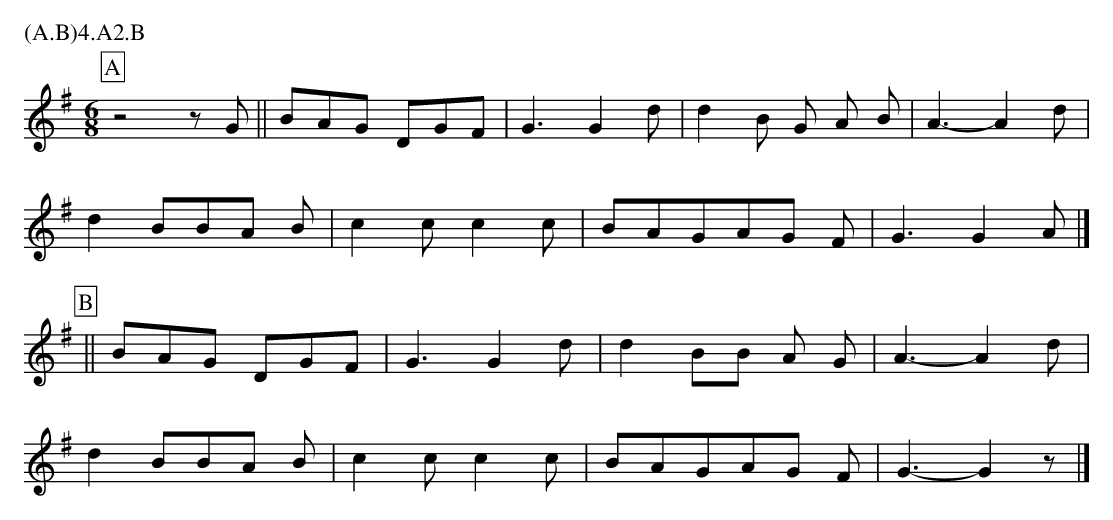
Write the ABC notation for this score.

X:1
T:Vandals of Hamerwich Litchfield Xmas
M:6/8
L:1/8
P: (A.B)4.A2.B
K:G
P:A
z4 z G||BAG DGF| G3 G2 d|d2 B G A B| A3- A2 d|
d2 BB-A B| c2 c c2 c| BAGA-G F| G3 G2 A|]
P:B
||BAG DGF| G3 G2d|d2 BB A G | A3- A2 d|
d2 BB-A B| c2c c2 c| BAGA-G F| G3- G2 z|]
W:
W: The end of the carol tune is shortened
